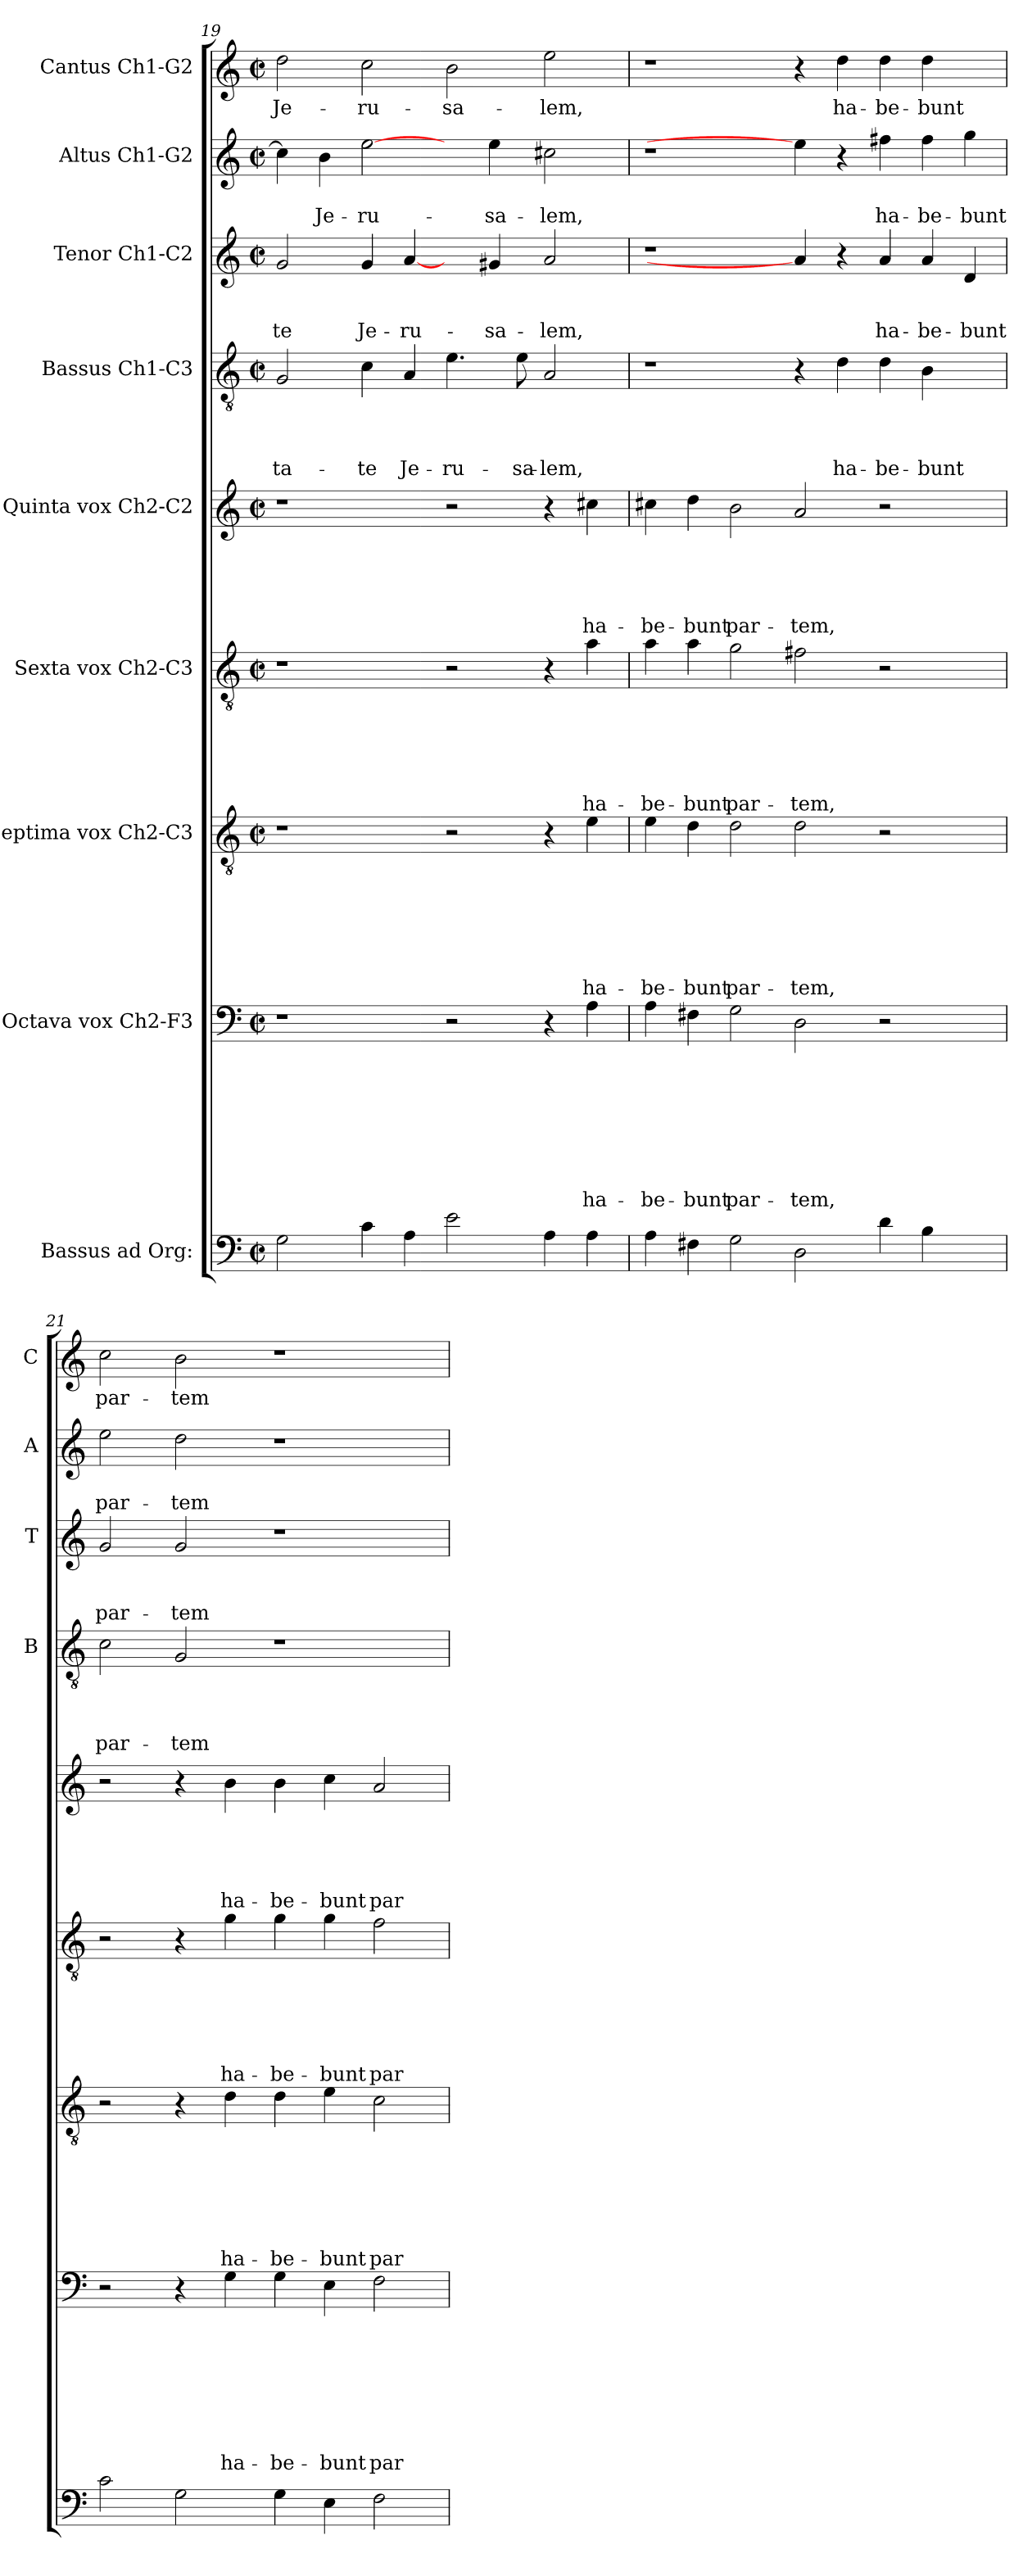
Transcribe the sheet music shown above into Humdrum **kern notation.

**kern	**kern	**text	**text	**text	**text	**text	**text	**text	**text	**kern	**text	**text	**text	**text	**text	**text	**text	**kern	**text	**text	**text	**text	**text	**text	**kern	**text	**text	**text	**text	**text	**kern	**text	**text	**text	**text	**kern	**text	**text	**text	**kern	**text	**text	**kern	**text
*part9	*part8	*part8	*part8	*part8	*part8	*part8	*part8	*part8	*part8	*part7	*part7	*part7	*part7	*part7	*part7	*part7	*part7	*part6	*part6	*part6	*part6	*part6	*part6	*part6	*part5	*part5	*part5	*part5	*part5	*part5	*part4	*part4	*part4	*part4	*part4	*part3	*part3	*part3	*part3	*part2	*part2	*part2	*part1	*part1
*staff9	*staff8	*staff8	*staff8	*staff8	*staff8	*staff8	*staff8	*staff8	*staff8	*staff7	*staff7	*staff7	*staff7	*staff7	*staff7	*staff7	*staff7	*staff6	*staff6	*staff6	*staff6	*staff6	*staff6	*staff6	*staff5	*staff5	*staff5	*staff5	*staff5	*staff5	*staff4	*staff4	*staff4	*staff4	*staff4	*staff3	*staff3	*staff3	*staff3	*staff2	*staff2	*staff2	*staff1	*staff1
*I"Bassus ad Org:	*I"Octava vox Ch2-F3	*	*	*	*	*	*	*	*	*I"Septima vox Ch2-C3	*	*	*	*	*	*	*	*I"Sexta vox Ch2-C3	*	*	*	*	*	*	*I"Quinta vox Ch2-C2	*	*	*	*	*	*I"Bassus Ch1-C3	*	*	*	*	*I"Tenor Ch1-C2	*	*	*	*I"Altus Ch1-G2	*	*	*I"Cantus Ch1-G2	*
*	*	*	*	*	*	*	*	*	*	*	*	*	*	*	*	*	*	*	*	*	*	*	*	*	*	*	*	*	*	*	*I'B	*	*	*	*	*I'T	*	*	*	*I'A	*	*	*I'C	*
*clefF4	*clefF4	*	*	*	*	*	*	*	*	*clefGv2	*	*	*	*	*	*	*	*clefGv2	*	*	*	*	*	*	*clefG2	*	*	*	*	*	*clefGv2	*	*	*	*	*clefG2	*	*	*	*clefG2	*	*	*clefG2	*
*k[]	*k[]	*	*	*	*	*	*	*	*	*k[]	*	*	*	*	*	*	*	*k[]	*	*	*	*	*	*	*k[]	*	*	*	*	*	*k[]	*	*	*	*	*k[]	*	*	*	*k[]	*	*	*k[]	*
*C:	*C:	*	*	*	*	*	*	*	*	*C:	*	*	*	*	*	*	*	*C:	*	*	*	*	*	*	*C:	*	*	*	*	*	*C:	*	*	*	*	*C:	*	*	*	*C:	*	*	*C:	*
*M2/2	*M2/2	*	*	*	*	*	*	*	*	*M2/2	*	*	*	*	*	*	*	*M2/2	*	*	*	*	*	*	*M2/2	*	*	*	*	*	*M2/2	*	*	*	*	*M2/2	*	*	*	*M2/2	*	*	*M2/2	*
*met(c|)	*met(c|)	*	*	*	*	*	*	*	*	*met(c|)	*	*	*	*	*	*	*	*met(c|)	*	*	*	*	*	*	*met(c|)	*	*	*	*	*	*met(c|)	*	*	*	*	*met(c|)	*	*	*	*met(c|)	*	*	*met(c|)	*
=19	=19	=19	=19	=19	=19	=19	=19	=19	=19	=19	=19	=19	=19	=19	=19	=19	=19	=19	=19	=19	=19	=19	=19	=19	=19	=19	=19	=19	=19	=19	=19	=19	=19	=19	=19	=19	=19	=19	=19	=19	=19	=19	=19	=19
!	!	!	!	!	!	!	!	!	!	!	!	!	!	!	!	!	!	!	!	!	!	!	!	!	!	!	!	!	!	!	!	!	!	!	!LO:LY:b	!	!	!	!LO:LY:b	!	!	!	!	!LO:LY:b
2G\	1r	.	.	.	.	.	.	.	.	1r	.	.	.	.	.	.	.	1r	.	.	.	.	.	.	1r	.	.	.	.	.	2G/	.	.	.	-ta-	2g/	.	.	-te	4cc\]	.	.	2dd\	Je-
!	!	!	!	!	!	!	!	!	!	!	!	!	!	!	!	!	!	!	!	!	!	!	!	!	!	!	!	!	!	!	!	!	!	!	!	!	!	!	!	!	!	!LO:LY:b	!	!
.	.	.	.	.	.	.	.	.	.	.	.	.	.	.	.	.	.	.	.	.	.	.	.	.	.	.	.	.	.	.	.	.	.	.	.	.	.	.	.	4b\	.	Je-	.	.
!	!	!	!	!	!	!	!	!	!	!	!	!	!	!	!	!	!	!	!	!	!	!	!	!	!	!	!	!	!	!	!	!	!	!	!LO:LY:b	!	!	!	!LO:LY:b	!	!	!LO:LY:b	!	!LO:LY:b
4c\	.	.	.	.	.	.	.	.	.	.	.	.	.	.	.	.	.	.	.	.	.	.	.	.	.	.	.	.	.	.	4c\	.	.	.	-te	4g/	.	.	Je-	[2ee\	.	-ru-	2cc\	-ru-
!	!	!	!	!	!	!	!	!	!	!	!	!	!	!	!	!	!	!	!	!	!	!	!	!	!	!	!	!	!	!	!	!	!	!	!LO:LY:b	!	!	!	!LO:LY:b	!	!	!	!	!
4A\	.	.	.	.	.	.	.	.	.	.	.	.	.	.	.	.	.	.	.	.	.	.	.	.	.	.	.	.	.	.	4A/	.	.	.	Je-	[4a/	.	.	-ru-	.	.	.	.	.
!	!	!	!	!	!	!	!	!	!	!	!	!	!	!	!	!	!	!	!	!	!	!	!	!	!	!	!	!	!	!	!	!	!	!	!LO:LY:b	!	!	!	!	!	!	!	!	!LO:LY:b
2e\	2r	.	.	.	.	.	.	.	.	2r	.	.	.	.	.	.	.	2r	.	.	.	.	.	.	2r	.	.	.	.	.	4.e\	.	.	.	-ru-	4ryy	.	.	.	4ryy	.	.	2b\	-sa-
!	!	!	!	!	!	!	!	!	!	!	!	!	!	!	!	!	!	!	!	!	!	!	!	!	!	!	!	!	!	!	!	!	!	!	!	!	!	!	!LO:LY:b	!	!	!LO:LY:b	!	!
.	.	.	.	.	.	.	.	.	.	.	.	.	.	.	.	.	.	.	.	.	.	.	.	.	.	.	.	.	.	.	.	.	.	.	.	4g#X/	.	.	-sa-	4ee\	.	-sa-	.	.
!	!	!	!	!	!	!	!	!	!	!	!	!	!	!	!	!	!	!	!	!	!	!	!	!	!	!	!	!	!	!	!	!	!	!	!LO:LY:b	!	!	!	!	!	!	!	!	!
.	.	.	.	.	.	.	.	.	.	.	.	.	.	.	.	.	.	.	.	.	.	.	.	.	.	.	.	.	.	.	8e\	.	.	.	-sa-	.	.	.	.	.	.	.	.	.
!	!	!	!	!	!	!	!	!	!	!	!	!	!	!	!	!	!	!	!	!	!	!	!	!	!	!	!	!	!	!	!	!	!	!	!LO:LY:b	!	!	!	!LO:LY:b	!	!	!LO:LY:b	!	!LO:LY:b
4A\	4r	.	.	.	.	.	.	.	.	4r	.	.	.	.	.	.	.	4r	.	.	.	.	.	.	4r	.	.	.	.	.	2A/	.	.	.	-lem,	2a/	.	.	-lem,	2cc#X\	.	-lem,	2ee\	-lem,
!	!	!	!	!	!	!	!	!	!LO:LY:b	!	!	!	!	!	!	!	!LO:LY:b	!	!	!	!	!	!	!LO:LY:b	!	!	!	!	!	!LO:LY:b	!	!	!	!	!	!	!	!	!	!	!	!	!	!
4A\	4A\	.	.	.	.	.	.	.	ha-	4e\	.	.	.	.	.	.	ha-	4a\	.	.	.	.	.	ha-	4cc#X\	.	.	.	.	ha-	.	.	.	.	.	.	.	.	.	.	.	.	.	.
=20	=20	=20	=20	=20	=20	=20	=20	=20	=20	=20	=20	=20	=20	=20	=20	=20	=20	=20	=20	=20	=20	=20	=20	=20	=20	=20	=20	=20	=20	=20	=20	=20	=20	=20	=20	=20	=20	=20	=20	=20	=20	=20	=20	=20
!	!	!	!	!	!	!	!	!	!LO:LY:b	!	!	!	!	!	!	!	!LO:LY:b	!	!	!	!	!	!	!LO:LY:b	!	!	!	!	!	!LO:LY:b	!	!	!	!	!	!	!	!	!	!	!	!	!	!
4A\	4A\	.	.	.	.	.	.	.	-be-	4e\	.	.	.	.	.	.	-be-	4a\	.	.	.	.	.	-be-	4cc#X\	.	.	.	.	-be-	1r	.	.	.	.	1r	.	.	.	1r	.	.	1r	.
!	!	!	!	!	!	!	!	!	!LO:LY:b	!	!	!	!	!	!	!	!LO:LY:b	!	!	!	!	!	!	!LO:LY:b	!	!	!	!	!	!LO:LY:b	!	!	!	!	!	!	!	!	!	!	!	!	!	!
4F#X\	4F#X\	.	.	.	.	.	.	.	-bunt	4d\	.	.	.	.	.	.	-bunt	4a\	.	.	.	.	.	-bunt	4dd\	.	.	.	.	-bunt	.	.	.	.	.	.	.	.	.	.	.	.	.	.
!	!	!	!	!	!	!	!	!	!LO:LY:b	!	!	!	!	!	!	!	!LO:LY:b	!	!	!	!	!	!	!LO:LY:b	!	!	!	!	!	!LO:LY:b	!	!	!	!	!	!	!	!	!	!	!	!	!	!
2G\	2G\	.	.	.	.	.	.	.	par-	2d\	.	.	.	.	.	.	par-	2g\	.	.	.	.	.	par-	2b\	.	.	.	.	par-	.	.	.	.	.	.	.	.	.	.	.	.	.	.
!	!	!	!	!	!	!	!	!	!LO:LY:b	!	!	!	!	!	!	!	!LO:LY:b	!	!	!	!	!	!	!LO:LY:b	!	!	!	!	!	!LO:LY:b	!	!	!	!	!	!	!	!	!	!	!	!	!	!
2D\	2D\	.	.	.	.	.	.	.	-tem,	2d\	.	.	.	.	.	.	-tem,	2f#X\	.	.	.	.	.	-tem,	2a/	.	.	.	.	-tem,	4r	.	.	.	.	4a/]	.	.	.	4ee\]	.	.	4r	.
!	!	!	!	!	!	!	!	!	!	!	!	!	!	!	!	!	!	!	!	!	!	!	!	!	!	!	!	!	!	!	!	!	!	!	!LO:LY:b	!	!	!	!	!	!	!	!	!LO:LY:b
.	.	.	.	.	.	.	.	.	.	.	.	.	.	.	.	.	.	.	.	.	.	.	.	.	.	.	.	.	.	.	4d\	.	.	.	ha-	4r	.	.	.	4r	.	.	4dd\	ha-
!	!	!	!	!	!	!	!	!	!	!	!	!	!	!	!	!	!	!	!	!	!	!	!	!	!	!	!	!	!	!	!	!	!	!	!LO:LY:b	!	!	!	!LO:LY:b	!	!	!LO:LY:b	!	!LO:LY:b
4d\	2r	.	.	.	.	.	.	.	.	2r	.	.	.	.	.	.	.	2r	.	.	.	.	.	.	2r	.	.	.	.	.	4d\	.	.	.	-be-	4a/	.	.	ha-	4ff#X\	.	ha-	4dd\	-be-
!	!	!	!	!	!	!	!	!	!	!	!	!	!	!	!	!	!	!	!	!	!	!	!	!	!	!	!	!	!	!	!	!	!	!	!LO:LY:b	!	!	!	!LO:LY:b	!	!	!LO:LY:b	!	!LO:LY:b
4B\	.	.	.	.	.	.	.	.	.	.	.	.	.	.	.	.	.	.	.	.	.	.	.	.	.	.	.	.	.	.	4B\	.	.	.	-bunt	4a/	.	.	-be-	4ff#\	.	-be-	4dd\	-bunt
!	!	!	!	!	!	!	!	!	!	!	!	!	!	!	!	!	!	!	!	!	!	!	!	!	!	!	!	!	!	!	!	!	!	!	!	!	!	!	!LO:LY:b	!	!	!LO:LY:b	!	!
4ryy	4ryy	.	.	.	.	.	.	.	.	4ryy	.	.	.	.	.	.	.	4ryy	.	.	.	.	.	.	4ryy	.	.	.	.	.	4ryy	.	.	.	.	4d/	.	.	-bunt	4gg\	.	-bunt	4ryy	.
!!LO:LB:g=z
=21	=21	=21	=21	=21	=21	=21	=21	=21	=21	=21	=21	=21	=21	=21	=21	=21	=21	=21	=21	=21	=21	=21	=21	=21	=21	=21	=21	=21	=21	=21	=21	=21	=21	=21	=21	=21	=21	=21	=21	=21	=21	=21	=21	=21
!	!	!	!	!	!	!	!	!	!	!	!	!	!	!	!	!	!	!	!	!	!	!	!	!	!	!	!	!	!	!	!	!	!	!	!LO:LY:b	!	!	!	!LO:LY:b	!	!	!LO:LY:b	!	!LO:LY:b
2c\	2r	.	.	.	.	.	.	.	.	2r	.	.	.	.	.	.	.	2r	.	.	.	.	.	.	2r	.	.	.	.	.	2c\	.	.	.	par-	2g/	.	.	par-	2ee\	.	par-	2cc\	par-
!	!	!	!	!	!	!	!	!	!	!	!	!	!	!	!	!	!	!	!	!	!	!	!	!	!	!	!	!	!	!	!	!	!	!	!LO:LY:b	!	!	!	!LO:LY:b	!	!	!LO:LY:b	!	!LO:LY:b
2G\	4r	.	.	.	.	.	.	.	.	4r	.	.	.	.	.	.	.	4r	.	.	.	.	.	.	4r	.	.	.	.	.	2G/	.	.	.	-tem	2g/	.	.	-tem	2dd\	.	-tem	2b\	-tem
!	!	!	!	!	!	!	!	!	!LO:LY:b	!	!	!	!	!	!	!	!LO:LY:b	!	!	!	!	!	!	!LO:LY:b	!	!	!	!	!	!LO:LY:b	!	!	!	!	!	!	!	!	!	!	!	!	!	!
.	4G\	.	.	.	.	.	.	.	ha-	4d\	.	.	.	.	.	.	ha-	4g\	.	.	.	.	.	ha-	4b\	.	.	.	.	ha-	.	.	.	.	.	.	.	.	.	.	.	.	.	.
!	!	!	!	!	!	!	!	!	!LO:LY:b	!	!	!	!	!	!	!	!LO:LY:b	!	!	!	!	!	!	!LO:LY:b	!	!	!	!	!	!LO:LY:b	!	!	!	!	!	!	!	!	!	!	!	!	!	!
4G\	4G\	.	.	.	.	.	.	.	-be-	4d\	.	.	.	.	.	.	-be-	4g\	.	.	.	.	.	-be-	4b\	.	.	.	.	-be-	1r	.	.	.	.	1r	.	.	.	1r	.	.	1r	.
!	!	!	!	!	!	!	!	!	!LO:LY:b	!	!	!	!	!	!	!	!LO:LY:b	!	!	!	!	!	!	!LO:LY:b	!	!	!	!	!	!LO:LY:b	!	!	!	!	!	!	!	!	!	!	!	!	!	!
4E\	4E\	.	.	.	.	.	.	.	-bunt	4e\	.	.	.	.	.	.	-bunt	4g\	.	.	.	.	.	-bunt	4cc\	.	.	.	.	-bunt	.	.	.	.	.	.	.	.	.	.	.	.	.	.
!	!	!	!	!	!	!	!	!	!LO:LY:b	!	!	!	!	!	!	!	!LO:LY:b	!	!	!	!	!	!	!LO:LY:b	!	!	!	!	!	!LO:LY:b	!	!	!	!	!	!	!	!	!	!	!	!	!	!
2F\	2F\	.	.	.	.	.	.	.	par-	2c\	.	.	.	.	.	.	par-	2f\	.	.	.	.	.	par-	2a/	.	.	.	.	par-	.	.	.	.	.	.	.	.	.	.	.	.	.	.
=	=	=	=	=	=	=	=	=	=	=	=	=	=	=	=	=	=	=	=	=	=	=	=	=	=	=	=	=	=	=	=	=	=	=	=	=	=	=	=	=	=	=	=	=
*-	*-	*-	*-	*-	*-	*-	*-	*-	*-	*-	*-	*-	*-	*-	*-	*-	*-	*-	*-	*-	*-	*-	*-	*-	*-	*-	*-	*-	*-	*-	*-	*-	*-	*-	*-	*-	*-	*-	*-	*-	*-	*-	*-	*-
